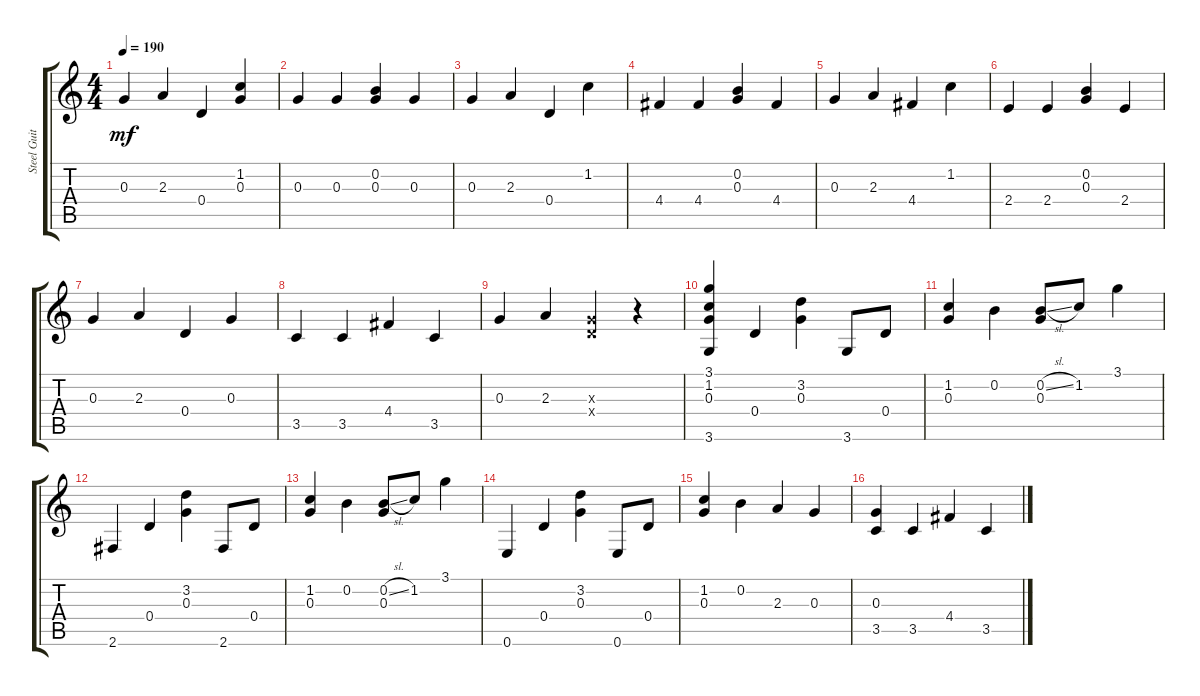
\track ("Steel Guitar" "Steel Guit") {instrument acousticguitarsteel}
\staff {score tabs}
\tuning (E4 B3 G3 D3 A2 E2) {hide}
\ts (4 4)
\tempo 190
\clef g2
\ks c
0.3.4{dy mf instrument acousticguitarsteel} 2.3.4 0.4.4 (1.2 0.3).4 |
0.3.4 0.3.4 (0.2 0.3).4 0.3.4 |
0.3.4 2.3.4 0.4.4 1.2.4 |
4.4.4 4.4.4 (0.2 0.3).4 4.4.4 |
0.3.4 2.3.4 4.4.4 1.2.4 |
2.4.4 2.4.4 (0.2 0.3).4 2.4.4 |
0.3.4 2.3.4 0.4.4 0.3.4 |
3.5.4 3.5.4 4.4.4 3.5.4 |
0.3.4 2.3.4 (0.3{x} 0.4{x}).4 r.4 |
(3.1 1.2 0.3 3.6).4 0.4.4 (3.2 0.3).4 3.6.8 0.4.8 |
(1.2 0.3).4 0.2.4 (0.2{sl} 0.3).8 1.2.8 3.1.4 |
2.6.4 0.4.4 (3.2 0.3).4 2.6.8 0.4.8 |
(1.2 0.3).4 0.2.4 (0.2{sl} 0.3).8 1.2.8 3.1.4 |
0.6.4 0.4.4 (3.2 0.3).4 0.6.8 0.4.8 |
(1.2 0.3).4 0.2.4 2.3.4 0.3.4 |
(0.3 3.5).4 3.5.4 4.4.4 3.5.4
